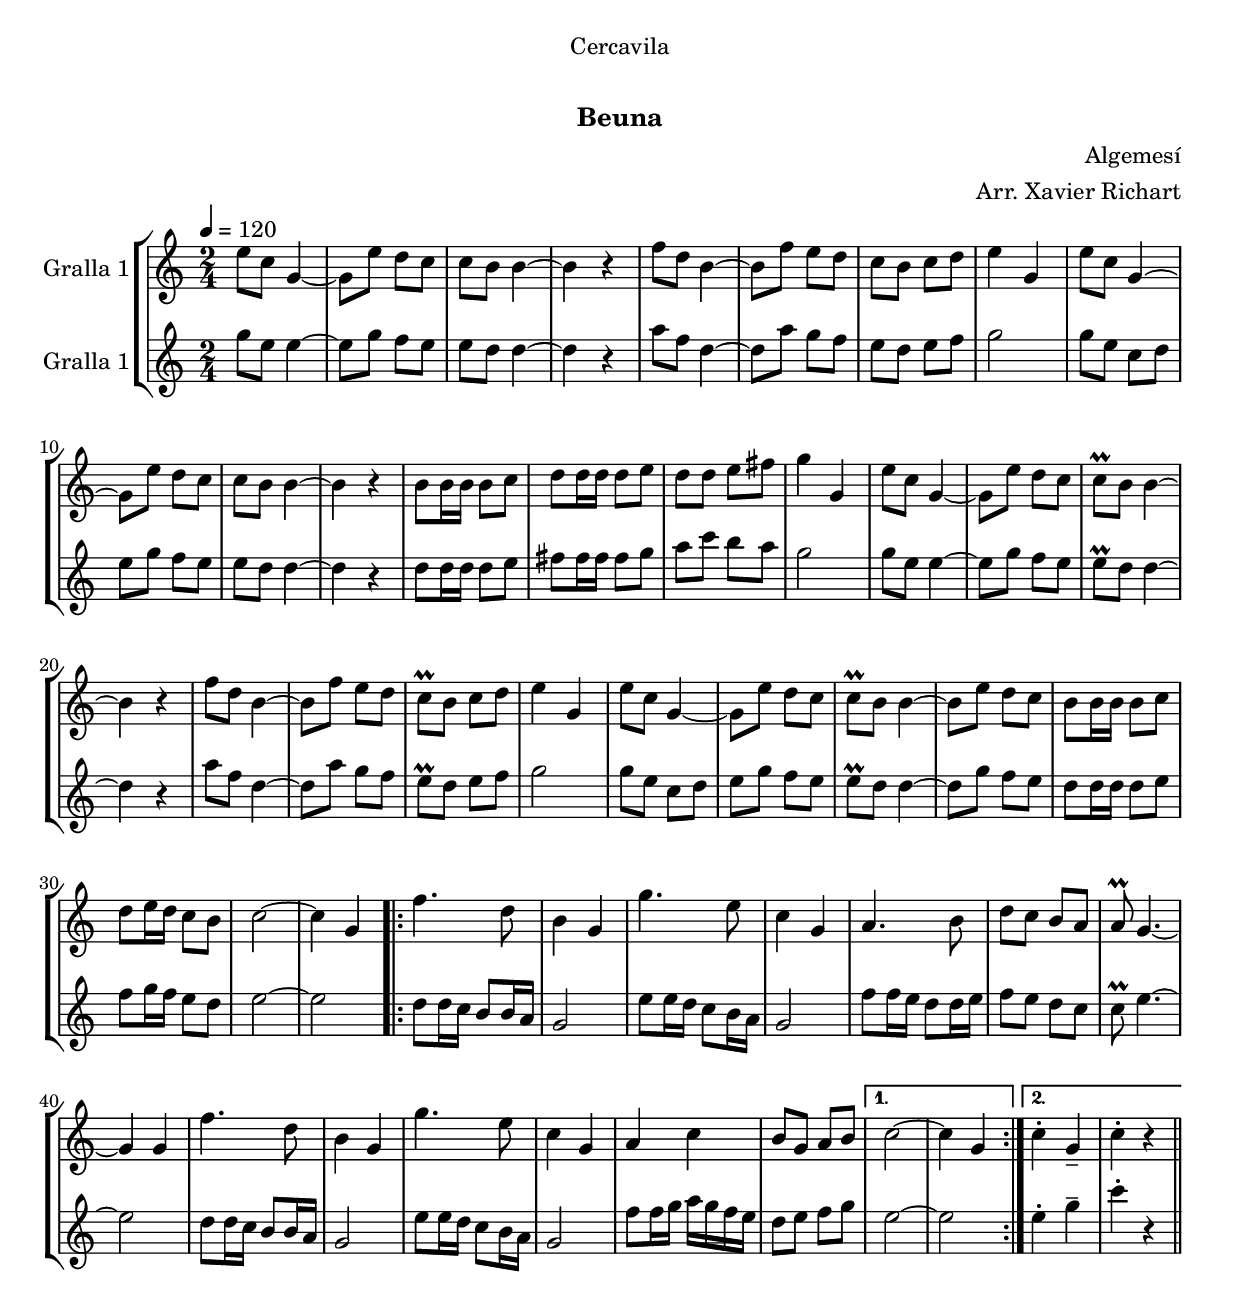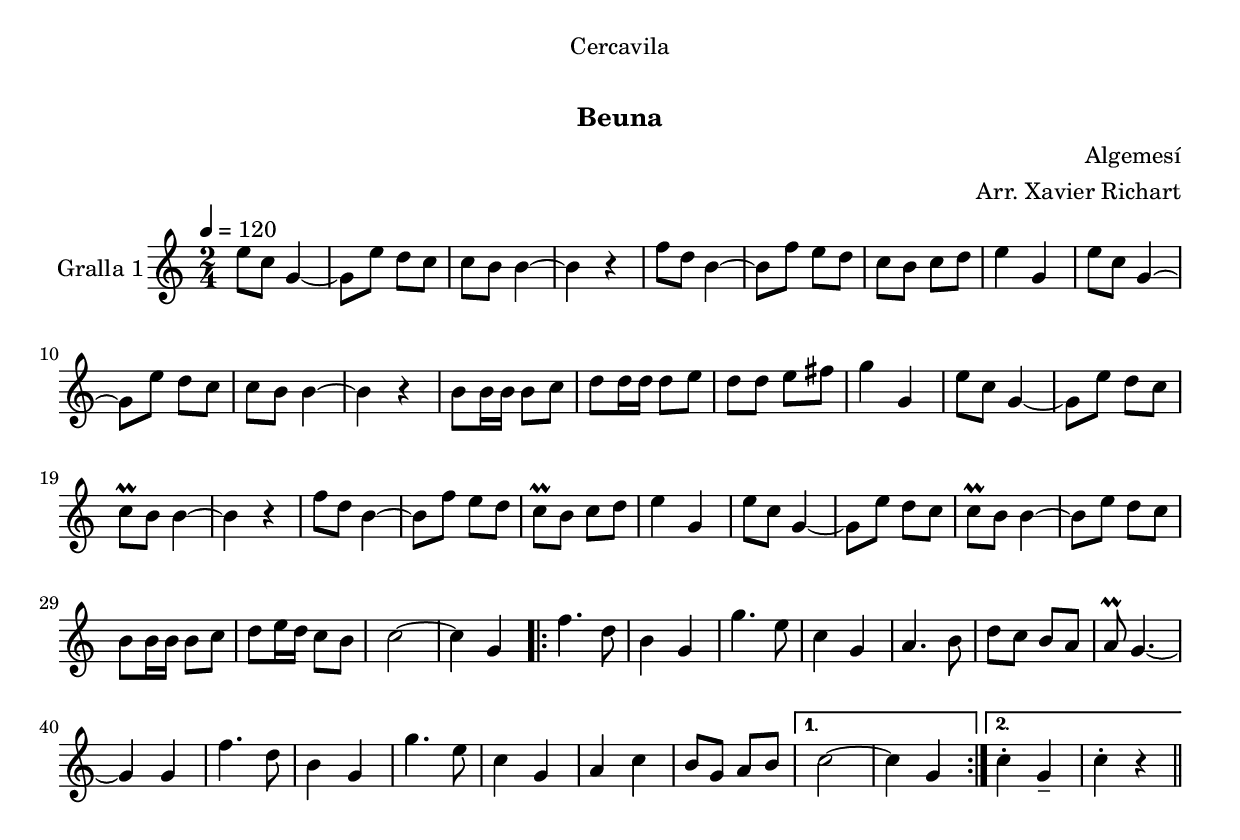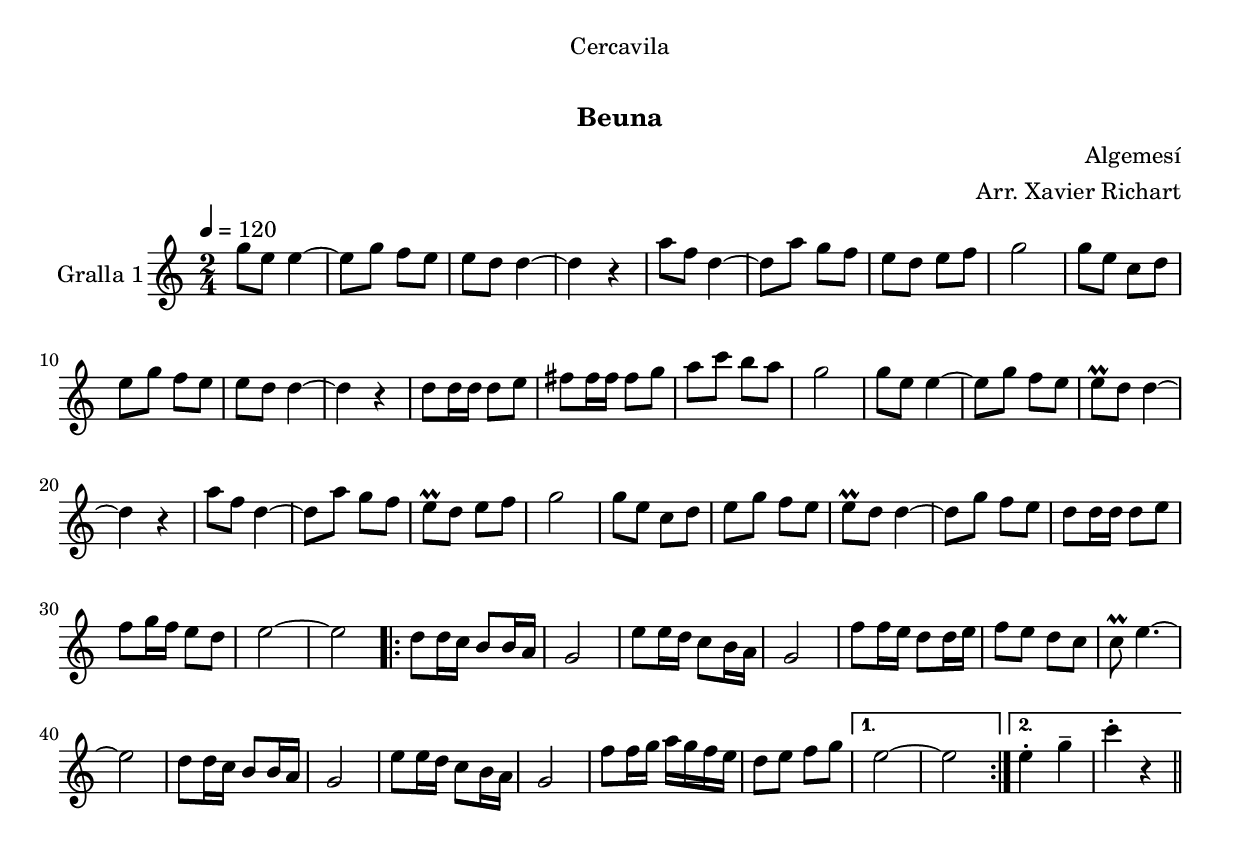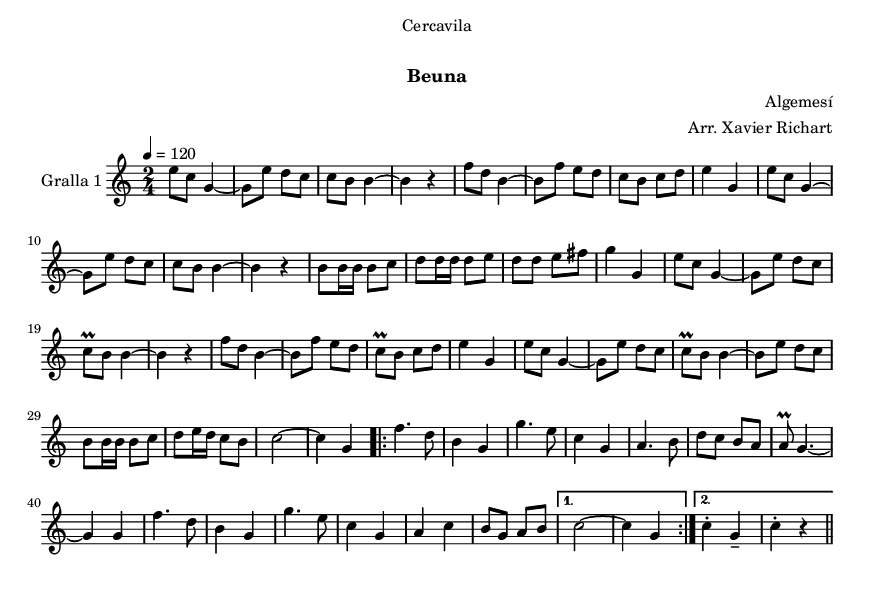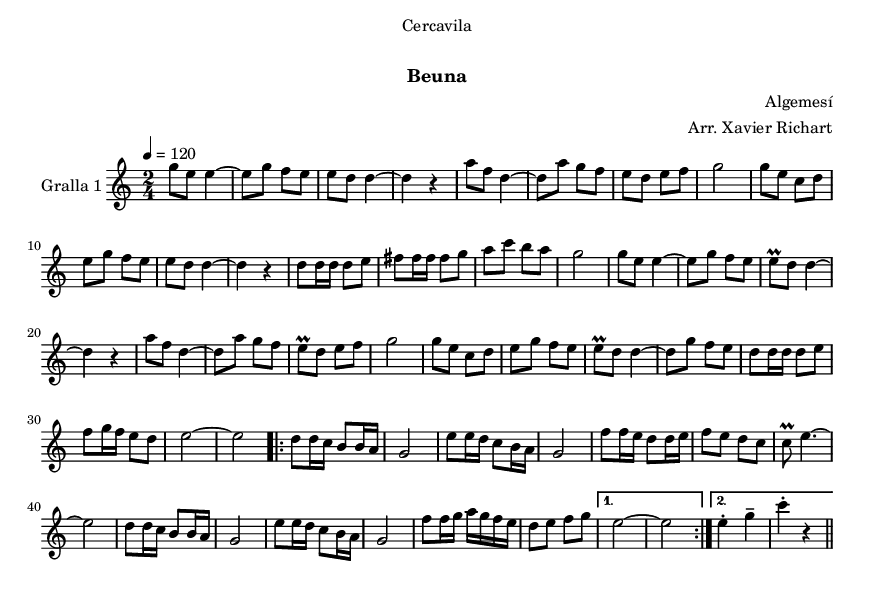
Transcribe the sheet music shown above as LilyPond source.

\version "2.16.0"

\header {
  dedication="Cercavila"
  title="  "
  subtitle="Beuna"
  subsubtitle=""
  poet=""
  meter=""
  piece=""
  composer="Algemesí"
  arranger="Arr. Xavier Richart"
  opus=""
  instrument=""
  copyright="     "
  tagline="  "
}

liniaroAa =
\relative e''
{
  \tempo 4=120
  \clef treble
  \key c \major
  \time 2/4
  e8 c g4 ~  |
  g8 e' d c  |
  c8 b b4 ~  |
  b4 r  |
  %05
  f'8 d b4 ~  |
  b8 f' e d  |
  c8 b c d  |
  e4 g,  |
  e'8 c g4 ~  |
  %10
  g8 e' d c  |
  c8 b b4 ~  |
  b4 r  |
  b8 b16 b b8 c  |
  d8 d16 d d8 e  |
  %15
  d8 d e fis  |
  g4 g,  |
  e'8 c g4 ~  |
  g8 e' d c  |
  c8\prall b b4 ~  |
  %20
  b4 r  |
  f'8 d b4 ~  |
  b8 f' e d  |
  c8\prall b c d  |
  e4 g,  |
  %25
  e'8 c g4 ~  |
  g8 e' d c  |
  c8\prall b b4 ~  |
  b8 e d c  |
  b8 b16 b b8 c  |
  %30
  d8 e16 d c8 b  |
  c2 ~  |
  c4 g  |
  \repeat volta 2 { f'4. d8  |
  b4 g  |
  %35
  g'4. e8  |
  c4 g  |
  a4. b8  |
  d8 c b a  |
  a8\prall g4. ~  |
  %40
  g4 g  |
  f'4. d8  |
  b4 g  |
  g'4. e8  |
  c4 g  |
  %45
  a4 c  |
  b8 g a b }
  \alternative { { c2 ~  |
  c4 g }
  { c4-. g--  |
  %50
  c4-. r } } \bar "||"
}

liniaroAb =
\relative g''
{
  \tempo 4=120
  \clef treble
  \key c \major
  \time 2/4
  g8 e e4 ~  |
  e8 g f e  |
  e8 d d4 ~  |
  d4 r  |
  %05
  a'8 f d4 ~  |
  d8 a' g f  |
  e8 d e f  |
  g2  |
  g8 e c d  |
  %10
  e8 g f e  |
  e8 d d4 ~  |
  d4 r  |
  d8 d16 d d8 e  |
  fis8 fis16 fis fis8 g  |
  %15
  a8 c b a  |
  g2  |
  g8 e e4 ~  |
  e8 g f e  |
  e8\prall d d4 ~  |
  %20
  d4 r  |
  a'8 f d4 ~  |
  d8 a' g f  |
  e8\prall d e f  |
  g2  |
  %25
  g8 e c d  |
  e8 g f e  |
  e8\prall d d4 ~  |
  d8 g f e  |
  d8 d16 d d8 e  |
  %30
  f8 g16 f e8 d  |
  e2 ~  |
  e2  |
  \repeat volta 2 { d8 d16 c b8 b16 a  |
  g2  |
  %35
  e'8 e16 d c8 b16 a  |
  g2  |
  f'8 f16 e d8 d16 e  |
  f8 e d c  |
  c8\prall e4. ~  |
  %40
  e2  |
  d8 d16 c b8 b16 a  |
  g2  |
  e'8 e16 d c8 b16 a  |
  g2  |
  %45
  f'8 f16 g a g f e  |
  d8 e f g }
  \alternative { { e2 ~  |
  e2 }
  { e4-. g--  |
  %50
  c4-. r } } \bar "||"
}

\book {

\paper {
  print-page-number = false
}

\bookpart {
  \score {
    \new StaffGroup {
      \override Score.RehearsalMark #'self-alignment-X = #LEFT
      <<
        \new Staff \with {instrumentName = #"Gralla 1" } \liniaroAa
        \new Staff \with {instrumentName = #"Gralla 1" } \liniaroAb
      >>
    }
    \layout {}
  }\score { \unfoldRepeats
    \new StaffGroup {
      \override Score.RehearsalMark #'self-alignment-X = #LEFT
      <<
        \new Staff \with {instrumentName = #"Gralla 1" } \liniaroAa
        \new Staff \with {instrumentName = #"Gralla 1" } \liniaroAb
      >>
    }
    \midi {}
  }
}

\bookpart {
  \header {}
  \score {
    \new StaffGroup {
      \override Score.RehearsalMark #'self-alignment-X = #LEFT
      <<
        \new Staff \with {instrumentName = #"Gralla 1" } \liniaroAa
      >>
    }
    \layout {}
  }\score { \unfoldRepeats
    \new StaffGroup {
      \override Score.RehearsalMark #'self-alignment-X = #LEFT
      <<
        \new Staff \with {instrumentName = #"Gralla 1" } \liniaroAa
      >>
    }
    \midi {}
  }
}

\bookpart {
  \header {}
  \score {
    \new StaffGroup {
      \override Score.RehearsalMark #'self-alignment-X = #LEFT
      <<
        \new Staff \with {instrumentName = #"Gralla 1" } \liniaroAb
      >>
    }
    \layout {}
  }\score { \unfoldRepeats
    \new StaffGroup {
      \override Score.RehearsalMark #'self-alignment-X = #LEFT
      <<
        \new Staff \with {instrumentName = #"Gralla 1" } \liniaroAb
      >>
    }
    \midi {}
  }
}

}

\book {

\paper {
  print-page-number = false
  #(set-paper-size "a6landscape")
  #(layout-set-staff-size 14)
}

\bookpart {
  \header {}
  \score {
    \new StaffGroup {
      \override Score.RehearsalMark #'self-alignment-X = #LEFT
      <<
        \new Staff \with {instrumentName = #"Gralla 1" } \liniaroAa
      >>
    }
    \layout {}
  }
}

\bookpart {
  \header {}
  \score {
    \new StaffGroup {
      \override Score.RehearsalMark #'self-alignment-X = #LEFT
      <<
        \new Staff \with {instrumentName = #"Gralla 1" } \liniaroAb
      >>
    }
    \layout {}
  }
}

}

